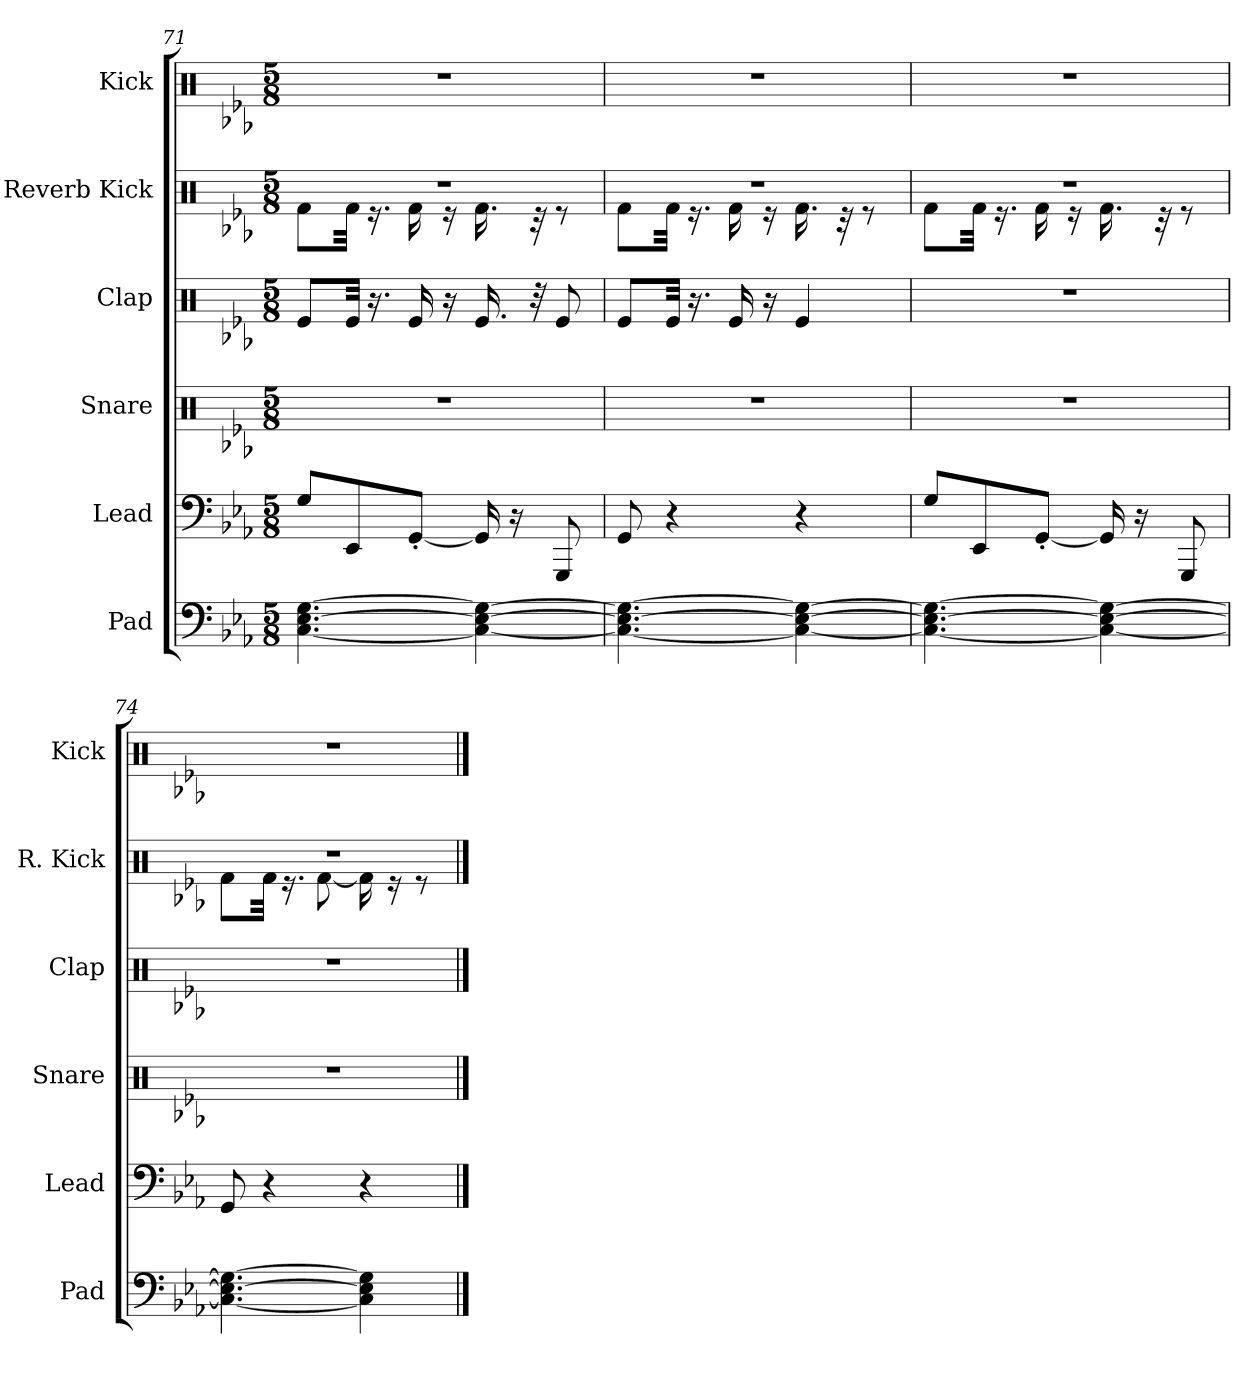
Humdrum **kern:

**kern	**kern	**kern	**kern	**kern	**kern
*part6	*part5	*part4	*part3	*part2	*part1
*staff6	*staff5	*staff4	*staff3	*staff2	*staff1
*I"Pad	*I"Lead	*I"Snare	*I"Clap	*I"Reverb Kick	*I"Kick
*I'Pad	*I'Lead	*I'Snare	*I'Clap	*I'R. Kick	*I'Kick
*clefF4	*clefF4	*clefX	*clefX	*clefX	*clefX
*k[b-e-a-]	*k[b-e-a-]	*k[b-e-a-]	*k[b-e-a-]	*k[b-e-a-]	*k[b-e-a-]
*M5/8	*M5/8	*M5/8	*M5/8	*M5/8	*M5/8
=71	=71	=71	=71	=71	=71
*	*	*	*	*^	*
[4.C\ [4.E-\ [4.G\	8G/L	8%5r	8Re/L	8%5r	8Rf\L	8%5r
.	8EE-/	.	32Re/Jkk	.	32Rf\Jkk	.
.	.	.	16.r	.	16.r	.
.	[8GG'/J	.	16Re/	.	16Rf\	.
.	.	.	16r	.	16r	.
4C\_ 4E-\_ 4G\_	16GG/]	.	16.Re/	.	16.Rf\	.
.	16r	.	.	.	.	.
.	.	.	32r	.	32r	.
.	8GGG/	.	8Re/	.	8r	.
=72	=72	=72	=72	=72	=72	=72
4.C\_ 4.E-\_ 4.G\_	8GG/	8%5r	8Re/L	8%5r	8Rf\L	8%5r
.	4r	.	32Re/Jkk	.	32Rf\Jkk	.
.	.	.	16.r	.	16.r	.
.	.	.	16Re/	.	16Rf\	.
.	.	.	16r	.	16r	.
4C\_ 4E-\_ 4G\_	4r	.	4Re/	.	16.Rf\	.
.	.	.	.	.	32r	.
.	.	.	.	.	8r	.
!!LO:PB:g=z
=73	=73	=73	=73	=73	=73	=73
4.C\_ 4.E-\_ 4.G\_	8G/L	8%5r	8%5r	8%5r	8Rf\L	8%5r
.	8EE-/	.	.	.	32Rf\Jkk	.
.	.	.	.	.	16.r	.
.	[8GG'/J	.	.	.	16Rf\	.
.	.	.	.	.	16r	.
4C\_ 4E-\_ 4G\_	16GG/]	.	.	.	16.Rf\	.
.	16r	.	.	.	.	.
.	.	.	.	.	32r	.
.	8GGG/	.	.	.	8r	.
=74	=74	=74	=74	=74	=74	=74
4.C\_ 4.E-\_ 4.G\_	8GG/	8%5r	8%5r	8%5r	8Rf\L	8%5r
.	4r	.	.	.	32Rf\Jkk	.
.	.	.	.	.	16.r	.
.	.	.	.	.	[8Rf\	.
4C\] 4E-\] 4G\]	4r	.	.	.	16Rf\]	.
.	.	.	.	.	16r	.
.	.	.	.	.	8r	.
*	*	*	*	*v	*v	*
==	==	==	==	==	==
*-	*-	*-	*-	*-	*-
